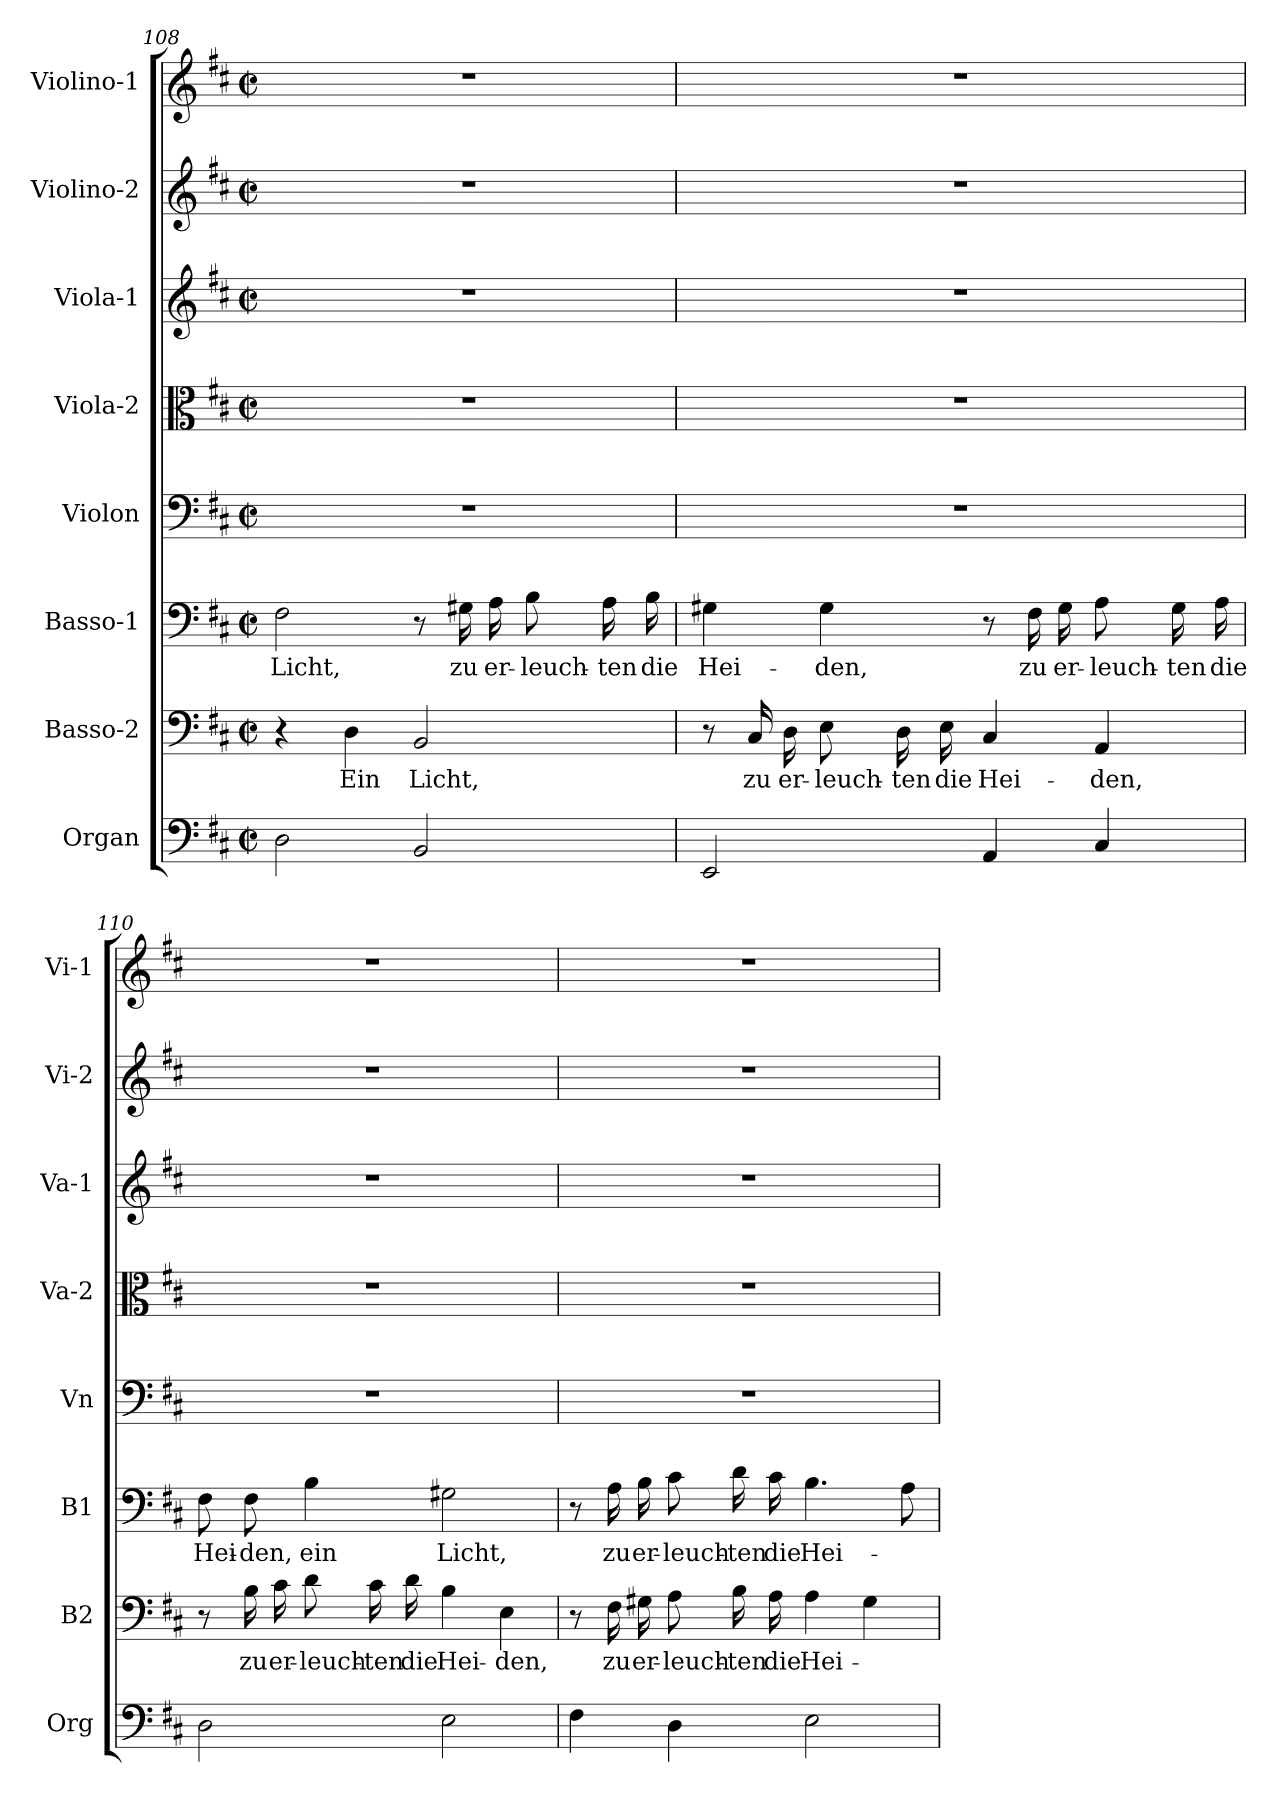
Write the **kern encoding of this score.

**kern	**kern	**text	**kern	**text	**kern	**kern	**kern	**kern	**kern
*part8	*part7	*part7	*part6	*part6	*part5	*part4	*part3	*part2	*part1
*staff8	*staff7	*staff7	*staff6	*staff6	*staff5	*staff4	*staff3	*staff2	*staff1
*I"Organ	*I"Basso-2	*	*I"Basso-1	*	*I"Violon	*I"Viola-2	*I"Viola-1	*I"Violino-2	*I"Violino-1
*I'Org	*I'B2	*	*I'B1	*	*I'Vn	*I'Va-2	*I'Va-1	*I'Vi-2	*I'Vi-1
!!LO:LB:g=z
*clefF4	*clefF4	*	*clefF4	*	*clefF4	*clefC3	*clefG2	*clefG2	*clefG2
*k[f#c#]	*k[f#c#]	*	*k[f#c#]	*	*k[f#c#]	*k[f#c#]	*k[f#c#]	*k[f#c#]	*k[f#c#]
*D:	*D:	*	*D:	*	*D:	*D:	*D:	*D:	*D:
*M2/2	*M2/2	*	*M2/2	*	*M2/2	*M2/2	*M2/2	*M2/2	*M2/2
*met(c|)	*met(c|)	*	*met(c|)	*	*met(c|)	*met(c|)	*met(c|)	*met(c|)	*met(c|)
=108	=108	=108	=108	=108	=108	=108	=108	=108	=108
!	!	!	!	!LO:LY:b	!	!	!	!	!
2D\	4r	.	2F#\	Licht,	1r	1r	1r	1r	1r
!	!	!LO:LY:b	!	!	!	!	!	!	!
.	4D\	Ein	.	.	.	.	.	.	.
!	!	!LO:LY:b	!	!	!	!	!	!	!
2BB/	2BB/	Licht,	8r	.	.	.	.	.	.
!	!	!	!	!LO:LY:b	!	!	!	!	!
.	.	.	16G#X\	zu	.	.	.	.	.
!	!	!	!	!LO:LY:b	!	!	!	!	!
.	.	.	16A\	er-	.	.	.	.	.
!	!	!	!	!LO:LY:b	!	!	!	!	!
.	.	.	8B\	-leuch-	.	.	.	.	.
!	!	!	!	!LO:LY:b	!	!	!	!	!
.	.	.	16A\	-ten	.	.	.	.	.
!	!	!	!	!LO:LY:b	!	!	!	!	!
.	.	.	16B\	die	.	.	.	.	.
=109	=109	=109	=109	=109	=109	=109	=109	=109	=109
!	!	!	!	!LO:LY:b	!	!	!	!	!
2EE/	8r	.	4G#X\	Hei-	1r	1r	1r	1r	1r
!	!	!LO:LY:b	!	!	!	!	!	!	!
.	16C#/	zu	.	.	.	.	.	.	.
!	!	!LO:LY:b	!	!	!	!	!	!	!
.	16D\	er-	.	.	.	.	.	.	.
!	!	!LO:LY:b	!	!LO:LY:b	!	!	!	!	!
.	8E\	-leuch-	4G#\	-den,	.	.	.	.	.
!	!	!LO:LY:b	!	!	!	!	!	!	!
.	16D\	-ten	.	.	.	.	.	.	.
!	!	!LO:LY:b	!	!	!	!	!	!	!
.	16E\	die	.	.	.	.	.	.	.
!	!	!LO:LY:b	!	!	!	!	!	!	!
4AA/	4C#/	Hei-	8r	.	.	.	.	.	.
!	!	!	!	!LO:LY:b	!	!	!	!	!
.	.	.	16F#\	zu	.	.	.	.	.
!	!	!	!	!LO:LY:b	!	!	!	!	!
.	.	.	16G#\	er-	.	.	.	.	.
!	!	!LO:LY:b	!	!LO:LY:b	!	!	!	!	!
4C#/	4AA/	-den,	8A\	-leuch-	.	.	.	.	.
!	!	!	!	!LO:LY:b	!	!	!	!	!
.	.	.	16G#\	-ten	.	.	.	.	.
!	!	!	!	!LO:LY:b	!	!	!	!	!
.	.	.	16A\	die	.	.	.	.	.
=110	=110	=110	=110	=110	=110	=110	=110	=110	=110
!	!	!	!	!LO:LY:b	!	!	!	!	!
2D\	8r	.	8F#\	Hei-	1r	1r	1r	1r	1r
!	!	!LO:LY:b	!	!LO:LY:b	!	!	!	!	!
.	16B\	zu	8F#\	-den,	.	.	.	.	.
!	!	!LO:LY:b	!	!	!	!	!	!	!
.	16c#\	er-	.	.	.	.	.	.	.
!	!	!LO:LY:b	!	!LO:LY:b	!	!	!	!	!
.	8d\	-leuch-	4B\	ein	.	.	.	.	.
!	!	!LO:LY:b	!	!	!	!	!	!	!
.	16c#\	-ten	.	.	.	.	.	.	.
!	!	!LO:LY:b	!	!	!	!	!	!	!
.	16d\	die	.	.	.	.	.	.	.
!	!	!LO:LY:b	!	!LO:LY:b	!	!	!	!	!
2E\	4B\	Hei-	2G#X\	Licht,	.	.	.	.	.
!	!	!LO:LY:b	!	!	!	!	!	!	!
.	4E\	-den,	.	.	.	.	.	.	.
!!LO:LB:g=z
=111	=111	=111	=111	=111	=111	=111	=111	=111	=111
4F#\	8r	.	8r	.	1r	1r	1r	1r	1r
!	!	!LO:LY:b	!	!LO:LY:b	!	!	!	!	!
.	16F#\	zu	16A\	zu	.	.	.	.	.
!	!	!LO:LY:b	!	!LO:LY:b	!	!	!	!	!
.	16G#X\	er-	16B\	er-	.	.	.	.	.
!	!	!LO:LY:b	!	!LO:LY:b	!	!	!	!	!
4D\	8A\	-leuch-	8c#\	-leuch-	.	.	.	.	.
!	!	!LO:LY:b	!	!LO:LY:b	!	!	!	!	!
.	16B\	-ten	16d\	-ten	.	.	.	.	.
!	!	!LO:LY:b	!	!LO:LY:b	!	!	!	!	!
.	16A\	die	16c#\	die	.	.	.	.	.
!	!	!LO:LY:b	!	!LO:LY:b	!	!	!	!	!
2E\	4A\	Hei-	4.B\	Hei-	.	.	.	.	.
.	4G#\	.	.	.	.	.	.	.	.
.	.	.	8A\	.	.	.	.	.	.
=	=	=	=	=	=	=	=	=	=
*-	*-	*-	*-	*-	*-	*-	*-	*-	*-
